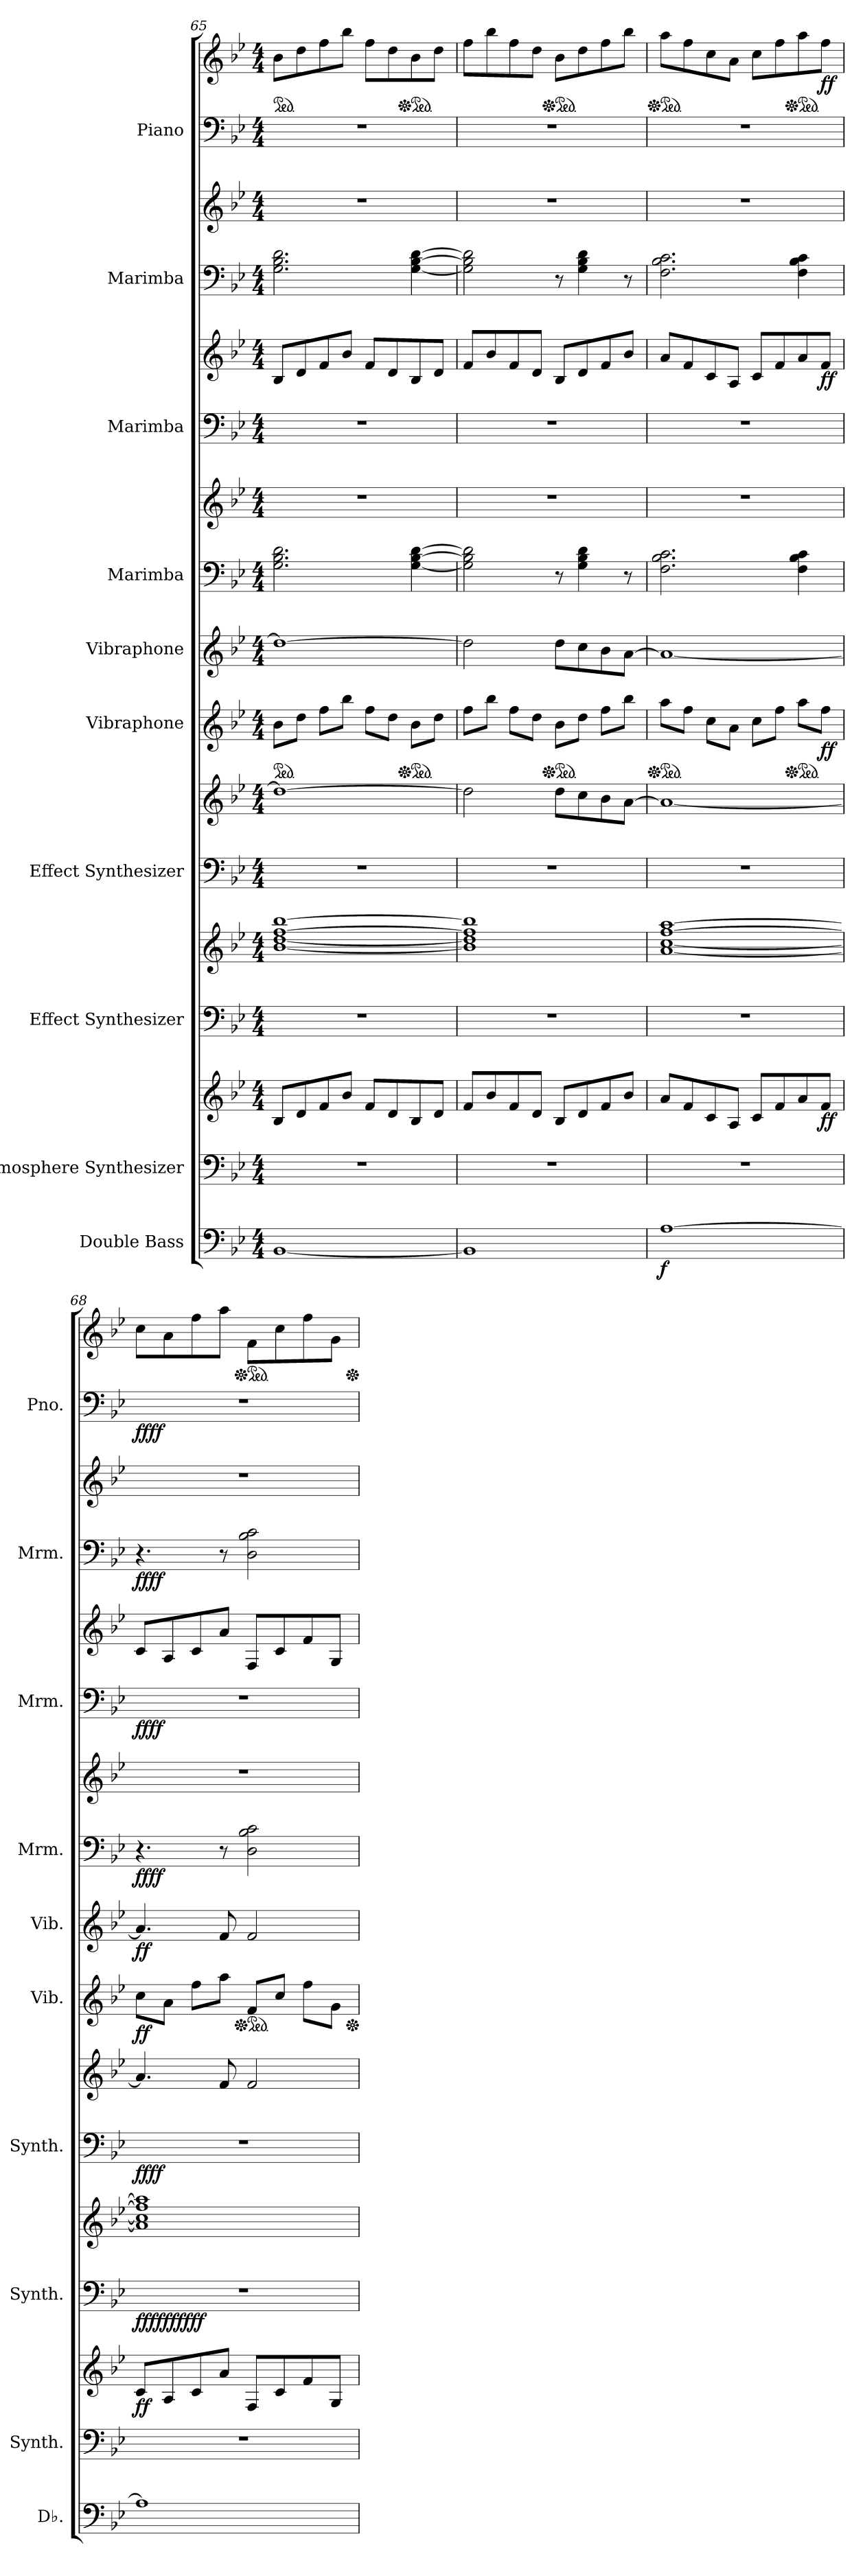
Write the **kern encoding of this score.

**kern	**dynam	**kern	**kern	**dynam	**kern	**kern	**dynam	**kern	**kern	**dynam	**kern	**dynam	**kern	**dynam	**kern	**kern	**dynam	**kern	**kern	**dynam	**kern	**kern	**dynam	**kern	**kern	**dynam
*part10	*part10	*part9	*part9	*part9	*part8	*part8	*part8	*part7	*part7	*part7	*part6	*part6	*part5	*part5	*part4	*part4	*part4	*part3	*part3	*part3	*part2	*part2	*part2	*part1	*part1	*part1
*staff17	*staff17	*staff16	*staff15	*staff15/16	*staff14	*staff13	*staff13/14	*staff12	*staff11	*staff11/12	*staff10	*staff10	*staff9	*staff9	*staff8	*staff7	*staff7/8	*staff6	*staff5	*staff5/6	*staff4	*staff3	*staff3/4	*staff2	*staff1	*staff1/2
*I"Double Bass	*	*I"Atmosphere Synthesizer	*	*	*I"Effect Synthesizer	*	*	*I"Effect Synthesizer	*	*	*I"Vibraphone	*	*I"Vibraphone	*	*I"Marimba	*	*	*I"Marimba	*	*	*I"Marimba	*	*	*I"Piano	*	*
*I'Db.	*	*I'Synth.	*	*	*I'Synth.	*	*	*I'Synth.	*	*	*I'Vib.	*	*I'Vib.	*	*I'Mrm.	*	*	*I'Mrm.	*	*	*I'Mrm.	*	*	*I'Pno.	*	*
*clefF4	*	*clefF4	*clefG2	*	*clefF4	*clefG2	*	*clefF4	*clefG2	*	*clefG2	*	*clefG2	*	*clefF4	*clefG2	*	*clefF4	*clefG2	*	*clefF4	*clefG2	*	*clefF4	*clefG2	*
*ITrd7c12	*	*	*	*	*	*	*	*	*	*	*	*	*	*	*	*	*	*	*	*	*	*	*	*	*	*
*k[b-e-]	*	*k[b-e-]	*k[b-e-]	*	*k[b-e-]	*k[b-e-]	*	*k[b-e-]	*k[b-e-]	*	*k[b-e-]	*	*k[b-e-]	*	*k[b-e-]	*k[b-e-]	*	*k[b-e-]	*k[b-e-]	*	*k[b-e-]	*k[b-e-]	*	*k[b-e-]	*k[b-e-]	*
*M4/4	*	*M4/4	*M4/4	*	*M4/4	*M4/4	*	*M4/4	*M4/4	*	*M4/4	*	*M4/4	*	*M4/4	*M4/4	*	*M4/4	*M4/4	*	*M4/4	*M4/4	*	*M4/4	*M4/4	*
*	*	*	*	*	*	*	*	*	*	*	*ped	*	*	*	*	*	*	*	*	*	*	*	*	*	*	*
*	*	*	*	*	*	*	*	*	*	*	*	*	*	*	*	*	*	*	*	*	*	*	*	*	*ped	*
=65	=65	=65	=65	=65	=65	=65	=65	=65	=65	=65	=65	=65	=65	=65	=65	=65	=65	=65	=65	=65	=65	=65	=65	=65	=65	=65
[1BBB-	.	1r	8B-/L	.	1r	[1b- [1dd [1ff [1bb-	.	1r	1dd_	.	8b-\L	.	1dd_	.	2.G\ 2.B-\ 2.d\	1r	.	1r	8B-/L	.	2.G\ 2.B-\ 2.d\	1r	.	1r	8b-\L	.
.	.	.	8d/	.	.	.	.	.	.	.	8dd\J	.	.	.	.	.	.	.	8d/	.	.	.	.	.	8dd\	.
.	.	.	8f/	.	.	.	.	.	.	.	8ff\L	.	.	.	.	.	.	.	8f/	.	.	.	.	.	8ff\	.
.	.	.	8b-/J	.	.	.	.	.	.	.	8bb-\J	.	.	.	.	.	.	.	8b-/J	.	.	.	.	.	8bb-\J	.
.	.	.	8f/L	.	.	.	.	.	.	.	8ff\L	.	.	.	.	.	.	.	8f/L	.	.	.	.	.	8ff\L	.
.	.	.	8d/	.	.	.	.	.	.	.	8dd\J	.	.	.	.	.	.	.	8d/	.	.	.	.	.	8dd\	.
*	*	*	*	*	*	*	*	*	*	*	*Xped	*	*	*	*	*	*	*	*	*	*	*	*	*	*	*
*	*	*	*	*	*	*	*	*	*	*	*ped	*	*	*	*	*	*	*	*	*	*	*	*	*	*	*
*	*	*	*	*	*	*	*	*	*	*	*	*	*	*	*	*	*	*	*	*	*	*	*	*	*Xped	*
*	*	*	*	*	*	*	*	*	*	*	*	*	*	*	*	*	*	*	*	*	*	*	*	*	*ped	*
.	.	.	8B-/	.	.	.	.	.	.	.	8b-\L	.	.	.	[4G\ [4B-\ [4d\	.	.	.	8B-/	.	[4G\ [4B-\ [4d\	.	.	.	8b-\	.
.	.	.	8d/J	.	.	.	.	.	.	.	8dd\J	.	.	.	.	.	.	.	8d/J	.	.	.	.	.	8dd\J	.
=66	=66	=66	=66	=66	=66	=66	=66	=66	=66	=66	=66	=66	=66	=66	=66	=66	=66	=66	=66	=66	=66	=66	=66	=66	=66	=66
1BBB-]	.	1r	8f/L	.	1r	1b-] 1dd] 1ff] 1bb-]	.	1r	2dd\]	.	8ff\L	.	2dd\]	.	2G\] 2B-\] 2d\]	1r	.	1r	8f/L	.	2G\] 2B-\] 2d\]	1r	.	1r	8ff\L	.
.	.	.	8b-/	.	.	.	.	.	.	.	8bb-\J	.	.	.	.	.	.	.	8b-/	.	.	.	.	.	8bb-\	.
.	.	.	8f/	.	.	.	.	.	.	.	8ff\L	.	.	.	.	.	.	.	8f/	.	.	.	.	.	8ff\	.
.	.	.	8d/J	.	.	.	.	.	.	.	8dd\J	.	.	.	.	.	.	.	8d/J	.	.	.	.	.	8dd\J	.
*	*	*	*	*	*	*	*	*	*	*	*Xped	*	*	*	*	*	*	*	*	*	*	*	*	*	*	*
*	*	*	*	*	*	*	*	*	*	*	*ped	*	*	*	*	*	*	*	*	*	*	*	*	*	*	*
*	*	*	*	*	*	*	*	*	*	*	*	*	*	*	*	*	*	*	*	*	*	*	*	*	*Xped	*
*	*	*	*	*	*	*	*	*	*	*	*	*	*	*	*	*	*	*	*	*	*	*	*	*	*ped	*
.	.	.	8B-/L	.	.	.	.	.	8dd\L	.	8b-\L	.	8dd\L	.	8r	.	.	.	8B-/L	.	8r	.	.	.	8b-\L	.
.	.	.	8d/	.	.	.	.	.	8cc\	.	8dd\J	.	8cc\	.	4G\ 4B-\ 4d\	.	.	.	8d/	.	4G\ 4B-\ 4d\	.	.	.	8dd\	.
.	.	.	8f/	.	.	.	.	.	8b-\	.	8ff\L	.	8b-\	.	.	.	.	.	8f/	.	.	.	.	.	8ff\	.
.	.	.	8b-/J	.	.	.	.	.	[8a\J	.	8bb-\J	.	[8a\J	.	8r	.	.	.	8b-/J	.	8r	.	.	.	8bb-\J	.
=67	=67	=67	=67	=67	=67	=67	=67	=67	=67	=67	=67	=67	=67	=67	=67	=67	=67	=67	=67	=67	=67	=67	=67	=67	=67	=67
*	*	*	*	*	*	*	*	*	*	*	*Xped	*	*	*	*	*	*	*	*	*	*	*	*	*	*	*
*	*	*	*	*	*	*	*	*	*	*	*ped	*	*	*	*	*	*	*	*	*	*	*	*	*	*	*
*	*	*	*	*	*	*	*	*	*	*	*	*	*	*	*	*	*	*	*	*	*	*	*	*	*Xped	*
*	*	*	*	*	*	*	*	*	*	*	*	*	*	*	*	*	*	*	*	*	*	*	*	*	*ped	*
!	!LO:DY:b	!	!	!	!	!	!	!	!	!	!	!	!	!	!	!	!	!	!	!	!	!	!	!	!	!
[1AA	f	1r	8a/L	.	1r	[1a [1cc [1ff [1aa	.	1r	1a_	.	8aa\L	.	1a_	.	2.F\ 2.B-\ 2.c\	1r	.	1r	8a/L	.	2.F\ 2.B-\ 2.c\	1r	.	1r	8aa\L	.
.	.	.	8f/	.	.	.	.	.	.	.	8ff\J	.	.	.	.	.	.	.	8f/	.	.	.	.	.	8ff\	.
.	.	.	8c/	.	.	.	.	.	.	.	8cc\L	.	.	.	.	.	.	.	8c/	.	.	.	.	.	8cc\	.
.	.	.	8A/J	.	.	.	.	.	.	.	8a\J	.	.	.	.	.	.	.	8A/J	.	.	.	.	.	8a\J	.
.	.	.	8c/L	.	.	.	.	.	.	.	8cc\L	.	.	.	.	.	.	.	8c/L	.	.	.	.	.	8cc\L	.
.	.	.	8f/	.	.	.	.	.	.	.	8ff\J	.	.	.	.	.	.	.	8f/	.	.	.	.	.	8ff\	.
*	*	*	*	*	*	*	*	*	*	*	*Xped	*	*	*	*	*	*	*	*	*	*	*	*	*	*	*
*	*	*	*	*	*	*	*	*	*	*	*ped	*	*	*	*	*	*	*	*	*	*	*	*	*	*	*
*	*	*	*	*	*	*	*	*	*	*	*	*	*	*	*	*	*	*	*	*	*	*	*	*	*Xped	*
*	*	*	*	*	*	*	*	*	*	*	*	*	*	*	*	*	*	*	*	*	*	*	*	*	*ped	*
.	.	.	8a/	.	.	.	.	.	.	.	8aa\L	.	.	.	4F\ 4B-\ 4c\	.	.	.	8a/	.	4F\ 4B-\ 4c\	.	.	.	8aa\	.
!	!	!	!	!LO:DY:b	!	!	!	!	!	!	!	!LO:DY:b	!	!	!	!	!	!	!	!LO:DY:b	!	!	!	!	!	!LO:DY:b
.	.	.	8f/J	ff	.	.	.	.	.	.	8ff\J	ff	.	.	.	.	.	.	8f/J	ff	.	.	.	.	8ff\J	ff
=68	=68	=68	=68	=68	=68	=68	=68	=68	=68	=68	=68	=68	=68	=68	=68	=68	=68	=68	=68	=68	=68	=68	=68	=68	=68	=68
!	!	!	!	!LO:DY:b	!	!	!LO:DY:b=2	!	!	!	!	!	!	!	!	!	!	!	!	!	!	!	!	!	!	!
!	!	!	!	!	!	!	!LO:DY:n=1:b	!	!	!	!	!	!	!	!	!	!	!	!	!	!	!	!	!	!	!
!	!	!	!	!	!	!	!LO:DY:n=2:b	!	!	!	!	!	!	!	!	!	!	!	!	!	!	!	!	!	!	!
!	!	!	!	!	!	!	!LO:DY:n=3:b	!	!	!	!	!	!	!	!	!	!	!	!	!	!	!	!	!	!	!
!	!	!	!	!	!	!	!LO:DY:n=4:b	!	!	!LO:DY:b=2	!	!	!	!	!	!	!	!	!	!	!	!	!	!	!	!
!	!	!	!	!	!	!	!	!	!	!LO:DY:n=1:b	!	!LO:DY:b	!	!LO:DY:b	!	!	!LO:DY:b=2	!	!	!	!	!	!	!	!	!
!	!	!	!	!	!	!	!	!	!	!	!	!	!	!	!	!	!LO:DY:n=1:b	!	!	!LO:DY:b=2	!	!	!	!	!	!
!	!	!	!	!	!	!	!	!	!	!	!	!	!	!	!	!	!	!	!	!LO:DY:n=1:b	!	!	!LO:DY:b=2	!	!	!
!	!	!	!	!	!	!	!	!	!	!	!	!	!	!	!	!	!	!	!	!	!	!	!LO:DY:n=1:b	!	!	!LO:DY:b=2
!	!	!	!	!	!	!	!	!	!	!	!	!	!	!	!	!	!	!	!	!	!	!	!	!	!	!LO:DY:n=1:b
1AA]	.	1r	8c/L	ff	1r	1a] 1cc] 1ff] 1aa]	ff ff ff ff ff	1r	4.a/]	ff ff	8cc\L	ff	4.a/]	ff	4.r	1r	ff ff	1r	8c/L	ff ff	4.r	1r	ff ff	1r	8cc\L	ff ff
.	.	.	8A/	.	.	.	.	.	.	.	8a\J	.	.	.	.	.	.	.	8A/	.	.	.	.	.	8a\	.
.	.	.	8c/	.	.	.	.	.	.	.	8ff\L	.	.	.	.	.	.	.	8c/	.	.	.	.	.	8ff\	.
.	.	.	8a/J	.	.	.	.	.	8f/	.	8aa\J	.	8f/	.	8r	.	.	.	8a/J	.	8r	.	.	.	8aa\J	.
*	*	*	*	*	*	*	*	*	*	*	*Xped	*	*	*	*	*	*	*	*	*	*	*	*	*	*	*
*	*	*	*	*	*	*	*	*	*	*	*ped	*	*	*	*	*	*	*	*	*	*	*	*	*	*	*
*	*	*	*	*	*	*	*	*	*	*	*	*	*	*	*	*	*	*	*	*	*	*	*	*	*Xped	*
*	*	*	*	*	*	*	*	*	*	*	*	*	*	*	*	*	*	*	*	*	*	*	*	*	*ped	*
.	.	.	8F/L	.	.	.	.	.	2f/	.	8f/L	.	2f/	.	2D\ 2B-\ 2c\	.	.	.	8F/L	.	2D\ 2B-\ 2c\	.	.	.	8f\L	.
.	.	.	8c/	.	.	.	.	.	.	.	8cc/J	.	.	.	.	.	.	.	8c/	.	.	.	.	.	8cc\	.
.	.	.	8f/	.	.	.	.	.	.	.	8ff\L	.	.	.	.	.	.	.	8f/	.	.	.	.	.	8ff\	.
.	.	.	8G/J	.	.	.	.	.	.	.	8g\J	.	.	.	.	.	.	.	8G/J	.	.	.	.	.	8g\J	.
*	*	*	*	*	*	*	*	*	*	*	*Xped	*	*	*	*	*	*	*	*	*	*	*	*	*	*	*
*	*	*	*	*	*	*	*	*	*	*	*	*	*	*	*	*	*	*	*	*	*	*	*	*	*Xped	*
=	=	=	=	=	=	=	=	=	=	=	=	=	=	=	=	=	=	=	=	=	=	=	=	=	=	=
*-	*-	*-	*-	*-	*-	*-	*-	*-	*-	*-	*-	*-	*-	*-	*-	*-	*-	*-	*-	*-	*-	*-	*-	*-	*-	*-
